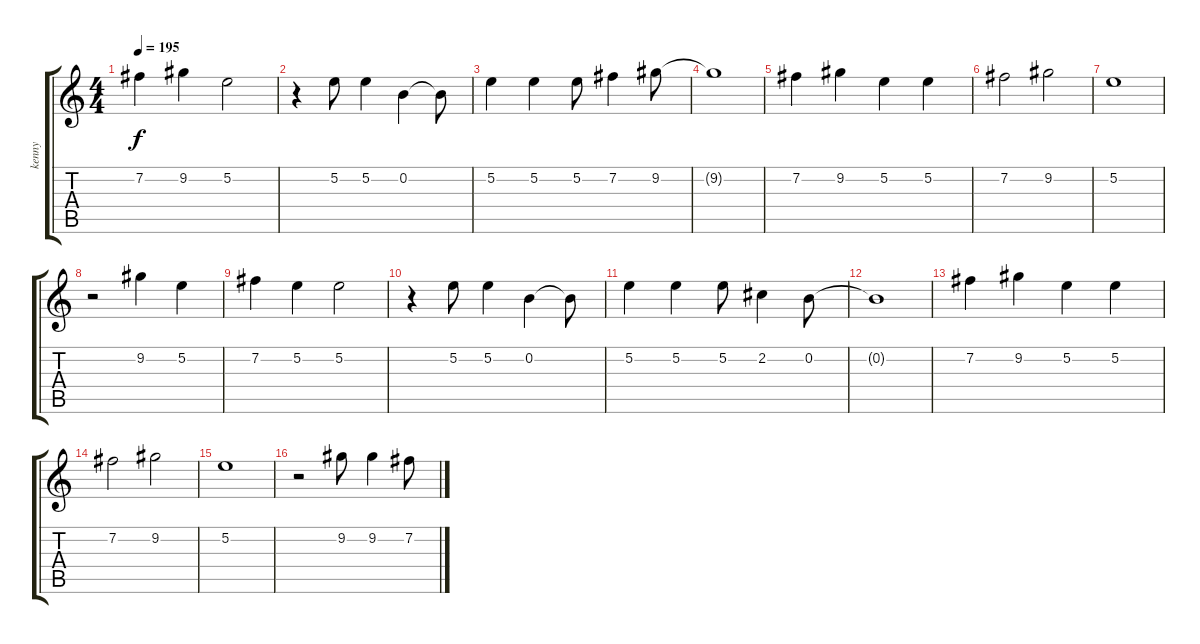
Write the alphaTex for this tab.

\track ("kenny" "kenny") {instrument electricguitarjazz}
\staff {score tabs}
\tuning (E4 B3 G3 D3 A2 E2) {hide}
\ts (4 4)
\tempo 195
\clef g2
\ks c
7.2.4{dy f} 9.2.4 5.2.2 |
r.4 5.2.8 5.2.4 0.2.4 0.2{t}.8 |
5.2.4 5.2.4 5.2.8 7.2.4 9.2.8 |
9.2{t}.1 |
7.2.4 9.2.4 5.2.4 5.2.4 |
7.2.2 9.2.2 |
5.2.1 |
r.2 9.2.4 5.2.4 |
7.2.4 5.2.4 5.2.2 |
r.4 5.2.8 5.2.4 0.2.4 0.2{t}.8 |
5.2.4 5.2.4 5.2.8 2.2.4 0.2.8 |
0.2{t}.1 |
7.2.4 9.2.4 5.2.4 5.2.4 |
7.2.2 9.2.2 |
5.2.1 |
r.2 9.2.8 9.2.4 7.2.8
